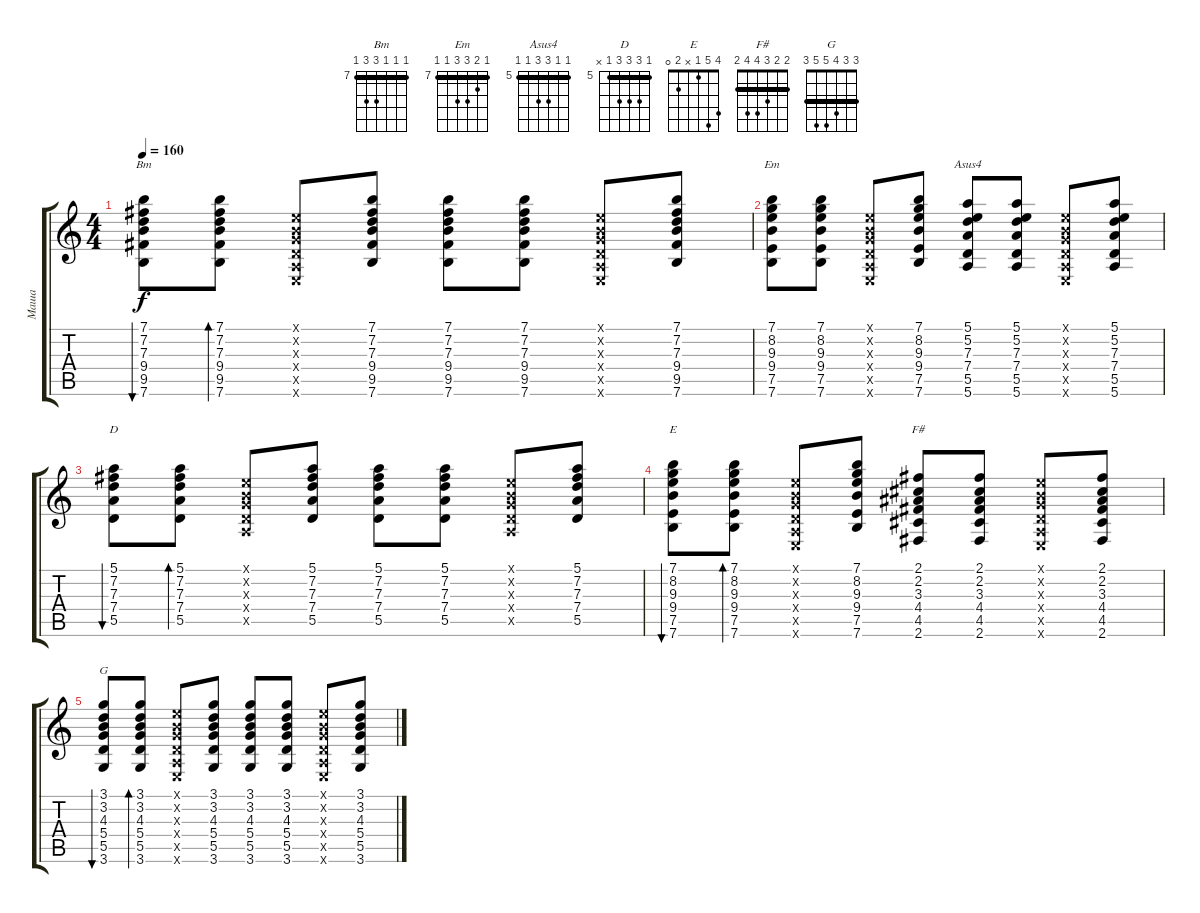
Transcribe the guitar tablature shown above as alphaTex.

\track ("Маша" "Маша") {instrument electricguitarclean}
\staff {score tabs}
\tuning (E4 B3 G3 D3 A2 E2) {hide}
\chord ("Bm" 7 7 7 9 9 7) {firstfret 7 barre 7}
\chord ("Em" 7 8 9 9 7 7) {firstfret 7 barre 7}
\chord ("Asus4" 5 5 7 7 5 5) {firstfret 5 barre 5}
\chord ("D" 5 7 7 7 5 x) {firstfret 5 barre 5}
\chord ("E" 4 5 1 x 2 0)
\chord ("F#" 2 2 3 4 4 2) {barre 2}
\chord ("G" 3 3 4 5 5 3) {barre 3}
\ts (4 4)
\tempo 160
\clef g2
\ks c
(7.1 7.2 7.3 9.4 9.5 7.6).8{bu 30 ch "Bm" dy f} (7.1 7.2 7.3 9.4 9.5 7.6).8{bd 60} (0.1{x} 0.2{x} 0.3{x} 0.4{x} 0.5{x} 0.6{x}).8 (7.1 7.2 7.3 9.4 9.5 7.6).8 (7.1 7.2 7.3 9.4 9.5 7.6).8 (7.1 7.2 7.3 9.4 9.5 7.6).8 (0.1{x} 0.2{x} 0.3{x} 0.4{x} 0.5{x} 0.6{x}).8 (7.1 7.2 7.3 9.4 9.5 7.6).8 |
(7.1 8.2 9.3 9.4 7.5 7.6).8{ch "Em"} (7.1 8.2 9.3 9.4 7.5 7.6).8 (0.1{x} 0.2{x} 0.3{x} 0.4{x} 0.5{x} 0.6{x}).8 (7.1 8.2 9.3 9.4 7.5 7.6).8 (5.1 5.2 7.3 7.4 5.5 5.6).8{ch "Asus4"} (5.1 5.2 7.3 7.4 5.5 5.6).8 (0.1{x} 0.2{x} 0.3{x} 0.4{x} 0.5{x} 0.6{x}).8 (5.1 5.2 7.3 7.4 5.5 5.6).8 |
(5.1 7.2 7.3 7.4 5.5).8{bu 30 ch "D"} (5.1 7.2 7.3 7.4 5.5).8{bd 60} (0.1{x} 0.2{x} 0.3{x} 0.4{x} 0.5{x}).8 (5.1 7.2 7.3 7.4 5.5).8 (5.1 7.2 7.3 7.4 5.5).8 (5.1 7.2 7.3 7.4 5.5).8 (0.1{x} 0.2{x} 0.3{x} 0.4{x} 0.5{x}).8 (5.1 7.2 7.3 7.4 5.5).8 |
(7.1 8.2 9.3 9.4 7.5 7.6).8{bu 60 ch "E"} (7.1 8.2 9.3 9.4 7.5 7.6).8{bd 30} (0.1{x} 0.2{x} 0.3{x} 0.4{x} 0.5{x} 0.6{x}).8 (7.1 8.2 9.3 9.4 7.5 7.6).8 (2.1 2.2 3.3 4.4 4.5 2.6).8{ch "F#"} (2.1 2.2 3.3 4.4 4.5 2.6).8 (0.1{x} 0.2{x} 0.3{x} 0.4{x} 0.5{x} 0.6{x}).8 (2.1 2.2 3.3 4.4 4.5 2.6).8 |
(3.1 3.2 4.3 5.4 5.5 3.6).8{bu 30 ch "G"} (3.1 3.2 4.3 5.4 5.5 3.6).8{bd 60} (0.1{x} 0.2{x} 0.3{x} 0.4{x} 0.5{x} 0.6{x}).8 (3.1 3.2 4.3 5.4 5.5 3.6).8 (3.1 3.2 4.3 5.4 5.5 3.6).8 (3.1 3.2 4.3 5.4 5.5 3.6).8 (0.1{x} 0.2{x} 0.3{x} 0.4{x} 0.5{x} 0.6{x}).8 (3.1 3.2 4.3 5.4 5.5 3.6).8
